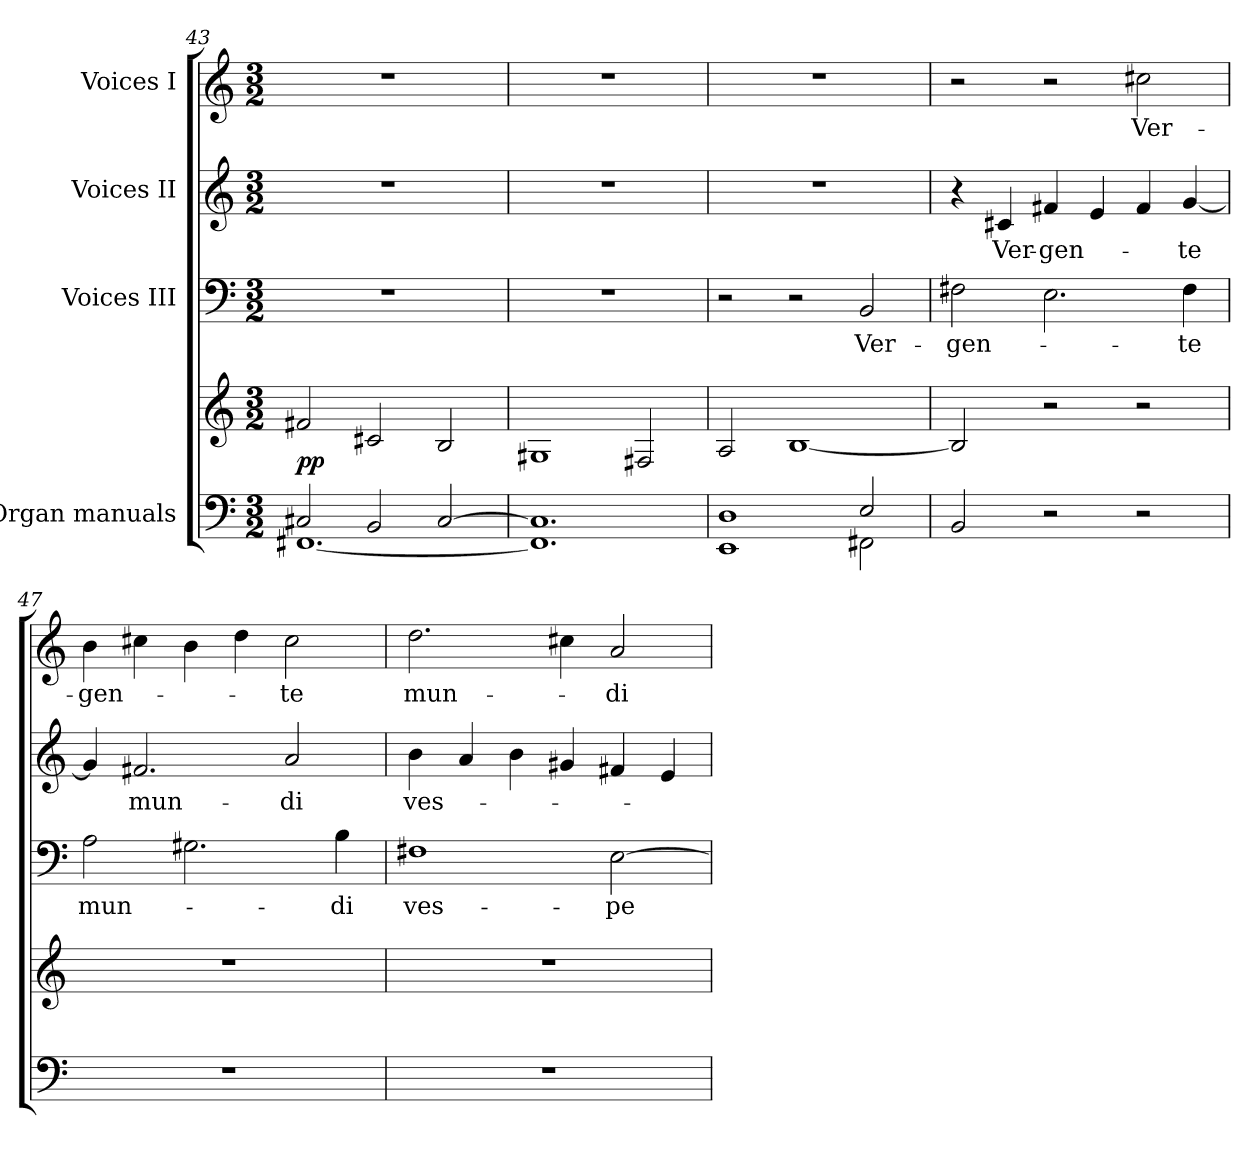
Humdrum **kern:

**kern	**kern	**dynam	**kern	**text	**kern	**text	**kern	**text
*part4	*part4	*part4	*part3	*part3	*part2	*part2	*part1	*part1
*staff5	*staff4	*staff4/5	*staff3	*staff3	*staff2	*staff2	*staff1	*staff1
*I"Organ manuals	*	*	*I"Voices III	*	*I"Voices II	*	*I"Voices I	*
*clefF4	*clefG2	*	*clefF4	*	*clefG2	*	*clefG2	*
*k[]	*k[]	*	*k[]	*	*k[]	*	*k[]	*
*C:	*C:	*	*C:	*	*C:	*	*C:	*
*M3/2	*M3/2	*	*M3/2	*	*M3/2	*	*M3/2	*
=43	=43	=43	=43	=43	=43	=43	=43	=43
*^	*	*	*	*	*	*	*	*
!	!	!	!	!LO:N:vis=1	!	!LO:N:vis=1	!	!LO:N:vis=1	!
2C#Xi/	[1.FF#Xi	2f#Xi/	p p	1.r	.	1.r	.	1.r	.
2BBi/	.	2c#Xi/	.	.	.	.	.	.	.
[2C#i/	.	2Bi/	.	.	.	.	.	.	.
=44	=44	=44	=44	=44	=44	=44	=44	=44	=44
!	!	!	!	!LO:N:vis=1	!	!LO:N:vis=1	!	!LO:N:vis=1	!
1.C#i]	1.FF#i]	1G#Xi	.	1.r	.	1.r	.	1.r	.
.	.	2F#Xi/	.	.	.	.	.	.	.
!!LO:LB:g=z
=45	=45	=45	=45	=45	=45	=45	=45	=45	=45
!	!	!	!	!	!	!LO:N:vis=1	!	!LO:N:vis=1	!
1Di	1EEi	2Ai/	.	2r	.	1.r	.	1.r	.
.	.	[1Bi	.	2r	.	.	.	.	.
!	!	!	!	!	!LO:LY:b:color=#000000	!	!	!	!
2Ei/	2FF#Xi\	.	.	2BBi/	Ver-	.	.	.	.
*v	*v	*	*	*	*	*	*	*	*
=46	=46	=46	=46	=46	=46	=46	=46	=46
*^	*	*	*	*	*	*	*	*
!	!	!	!	!	!LO:LY:b:color=#000000	!	!	!	!
*v	*v	*	*	*	*	*	*	*	*
2BBi/	2Bi/]	.	2F#Xi\	-gen-	4r	.	2r	.
!	!	!	!	!	!	!LO:LY:b:color=#000000	!	!
.	.	.	.	.	4c#Xi/	Ver-	.	.
!	!	!	!	!	!	!LO:LY:b:color=#000000	!	!
2r	2r	.	2.Ei\	.	4f#Xi/	-gen-	2r	.
.	.	.	.	.	4ei/	.	.	.
!	!	!	!	!	!	!	!	!LO:LY:b:color=#000000
2r	2r	.	.	.	4f#i/	.	2cc#Xi\	Ver-
!	!	!	!	!LO:LY:b:color=#000000	!	!	!	!
!	!	!	!	!	!	!LO:LY:b:color=#000000	!	!
.	.	.	4F#i\	-te	[4gi/	-te	.	.
=47	=47	=47	=47	=47	=47	=47	=47	=47
!LO:N:vis=1	!LO:N:vis=1	!	!	!	!	!	!	!
!	!	!	!	!LO:LY:b:color=#000000	!	!	!	!
!	!	!	!	!	!	!	!	!LO:LY:b:color=#000000
1.r	1.r	.	2Ai\	mun-	4gi/]	.	4bi\	-gen-
!	!	!	!	!	!	!LO:LY:b:color=#000000	!	!
.	.	.	.	.	2.f#Xi/	mun-	4cc#Xi\	.
.	.	.	2.G#Xi\	.	.	.	4bi\	.
.	.	.	.	.	.	.	4ddi\	.
!	!	!	!	!	!	!LO:LY:b:color=#000000	!	!
!	!	!	!	!	!	!	!	!LO:LY:b:color=#000000
.	.	.	.	.	2ai/	-di	2cc#i\	-te
!	!	!	!	!LO:LY:b:color=#000000	!	!	!	!
.	.	.	4Bi\	-di	.	.	.	.
=48	=48	=48	=48	=48	=48	=48	=48	=48
!LO:N:vis=1	!LO:N:vis=1	!	!	!	!	!	!	!
!	!	!	!	!LO:LY:b:color=#000000	!	!	!	!
!	!	!	!	!	!	!LO:LY:b:color=#000000	!	!
!	!	!	!	!	!	!	!	!LO:LY:b:color=#000000
1.r	1.r	.	1F#Xi	ves-	4bi\	ves-	2.ddi\	mun-
.	.	.	.	.	4ai/	.	.	.
.	.	.	.	.	4bi\	.	.	.
.	.	.	.	.	4g#Xi/	.	4cc#Xi\	.
!	!	!	!	!LO:LY:b:color=#000000	!	!	!	!
!	!	!	!	!	!	!	!	!LO:LY:b:color=#000000
.	.	.	[2Ei\	-pe-	4f#Xi/	.	2ai/	-di
.	.	.	.	.	4ei/	.	.	.
=	=	=	=	=	=	=	=	=
*-	*-	*-	*-	*-	*-	*-	*-	*-
